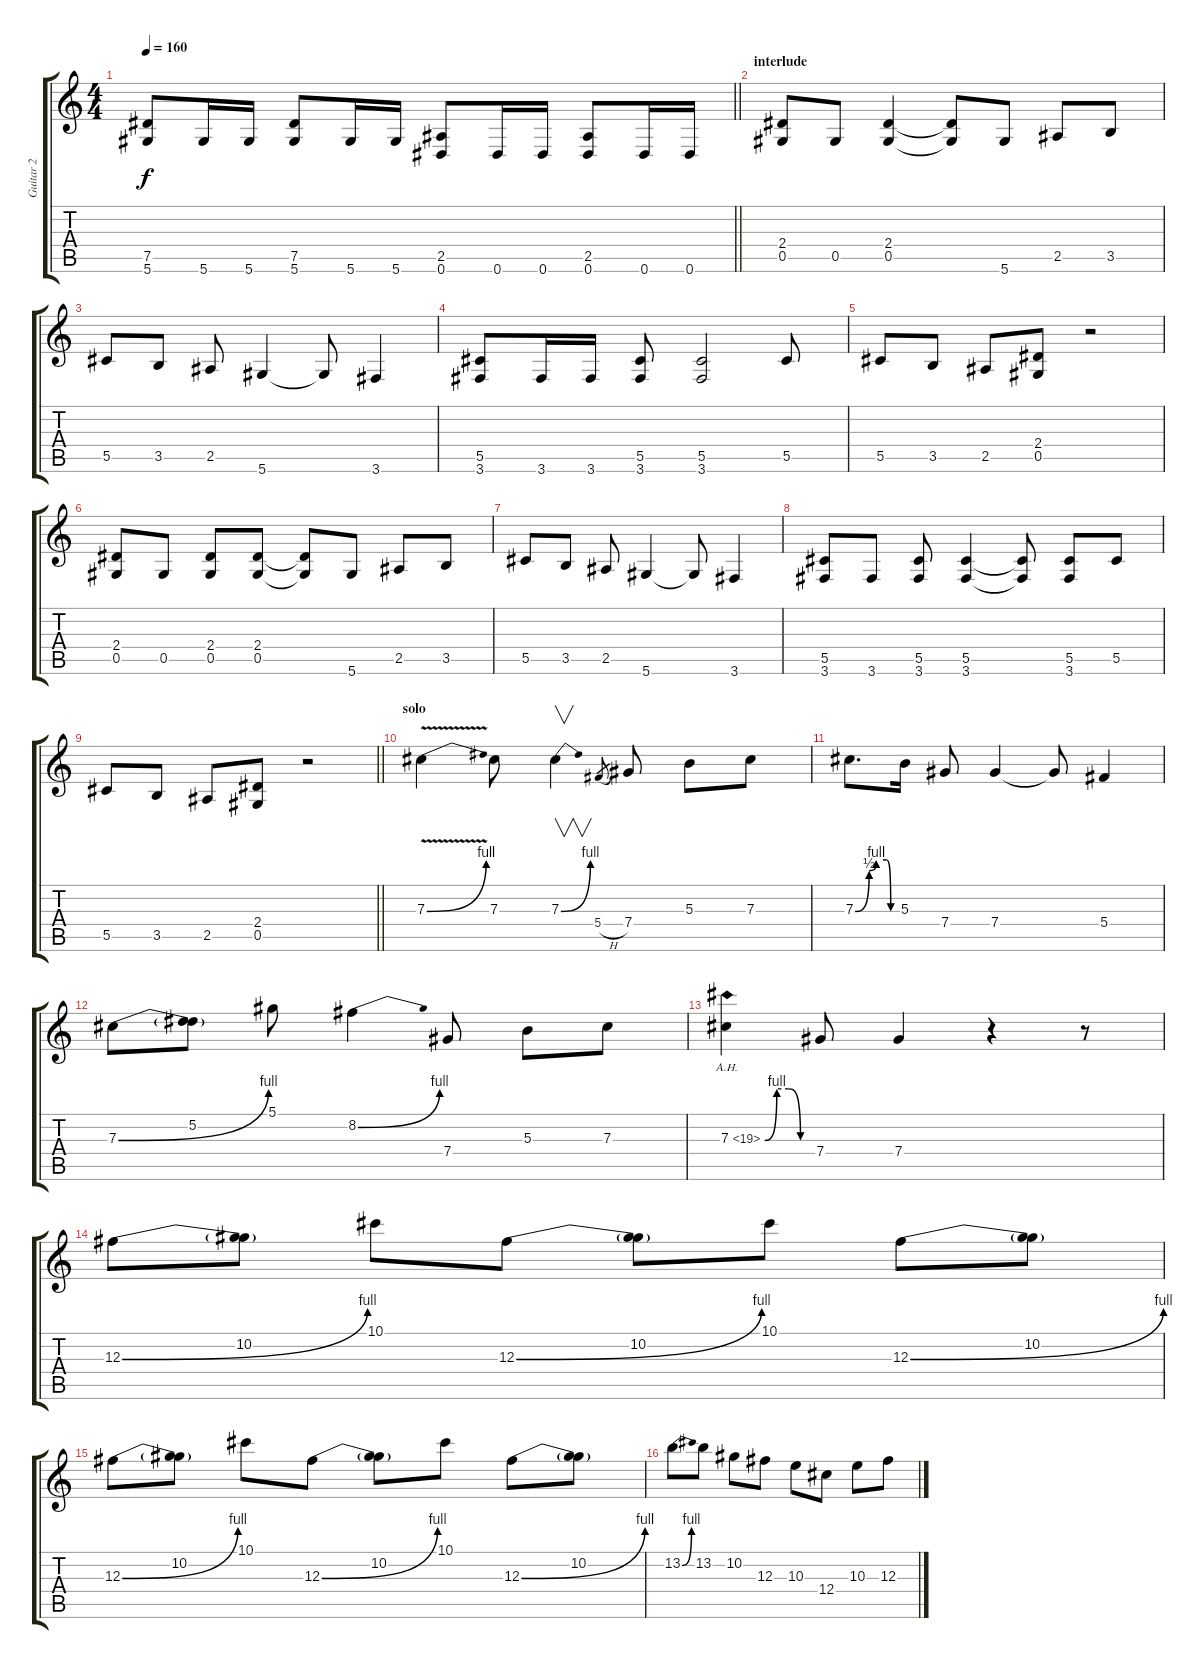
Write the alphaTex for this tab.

\track ("Guitar 2" "Guitar 2") {instrument overdrivenguitar}
\staff {score tabs}
\tuning (Eb4 Bb3 Gb3 Db3 Ab2 Eb2) {hide}
\ts (4 4)
\tempo 160
\clef g2
\barLineRight lightlight
\ks c
(7.5 5.6).8{dy f} 5.6.16 5.6.16 (7.5 5.6).8 5.6.16 5.6.16 (2.5 0.6).8 0.6.16 0.6.16 (2.5 0.6).8 0.6.16 0.6.16 |
\section ("" "interlude")
(2.4 0.5).8 0.5.8 (2.4 0.5).4 (2.4{t} 0.5{t}).8 5.6.8 2.5.8 3.5.8 |
5.5.8 3.5.8 2.5.8 5.6.4 5.6{t}.8 3.6.4 |
(5.5 3.6).8 3.6.16 3.6.16 (5.5 3.6).8 (5.5 3.6).2 5.5.8 |
5.5.8 3.5.8 2.5.8 (2.4 0.5).8 r.2 |
(2.4 0.5).8 0.5.8 (2.4 0.5).8 (2.4 0.5).8 (2.4{t} 0.5{t}).8 5.6.8 2.5.8 3.5.8 |
5.5.8 3.5.8 2.5.8 5.6.4 5.6{t}.8 3.6.4 |
(5.5 3.6).8 3.6.8 (5.5 3.6).8 (5.5 3.6).4 (5.5{t} 3.6{t}).8 (5.5 3.6).8 5.5.8 |
\barLineRight lightlight
5.5.8 3.5.8 2.5.8 (2.4 0.5).8 r.2 |
\section ("" "solo")
7.3{be (bend 0 0 60 4) v}.4{volume 15} 7.3.8 7.3{be (bend 0 0 60 4)}.4{v} 5.4{h}.8{gr} 7.4.8 5.3.8 7.3.8 |
7.3{be (custom 0 0 20 2 30 4 45 4 51 0 60 0)}.8{d} 5.3.16 7.4.8 7.4.4 7.4{t}.8 5.4.4 |
7.3{be (bend 0 0 60 4)}.8 (5.2 7.3{t}).8 5.1.8 8.2{be (bend 0 0 60 4)}.4 7.4.8 5.3.8 7.3.8 |
7.3{be (custom 0 0 15 4 30 4 45 0 60 0) ah 12}.4 7.4.8 7.4.4 r.4 r.8 |
12.3{be (bend 0 0 60 4)}.8 (10.2 12.3{t}).8 10.1.8 12.3{be (bend 0 0 60 4)}.8 (10.2 12.3{t}).8 10.1.8 12.3{be (bend 0 0 60 4)}.8 (10.2 12.3{t}).8 |
12.3{be (bend 0 0 60 4)}.8 (10.2 12.3{t}).8 10.1.8 12.3{be (bend 0 0 60 4)}.8 (10.2 12.3{t}).8 10.1.8 12.3{be (bend 0 0 60 4)}.8 (10.2 12.3{t}).8 |
13.2{be (bend 0 0 60 4)}.8 13.2.8 10.2.8 12.3.8 10.3.8 12.4.8 10.3.8 12.3.8
